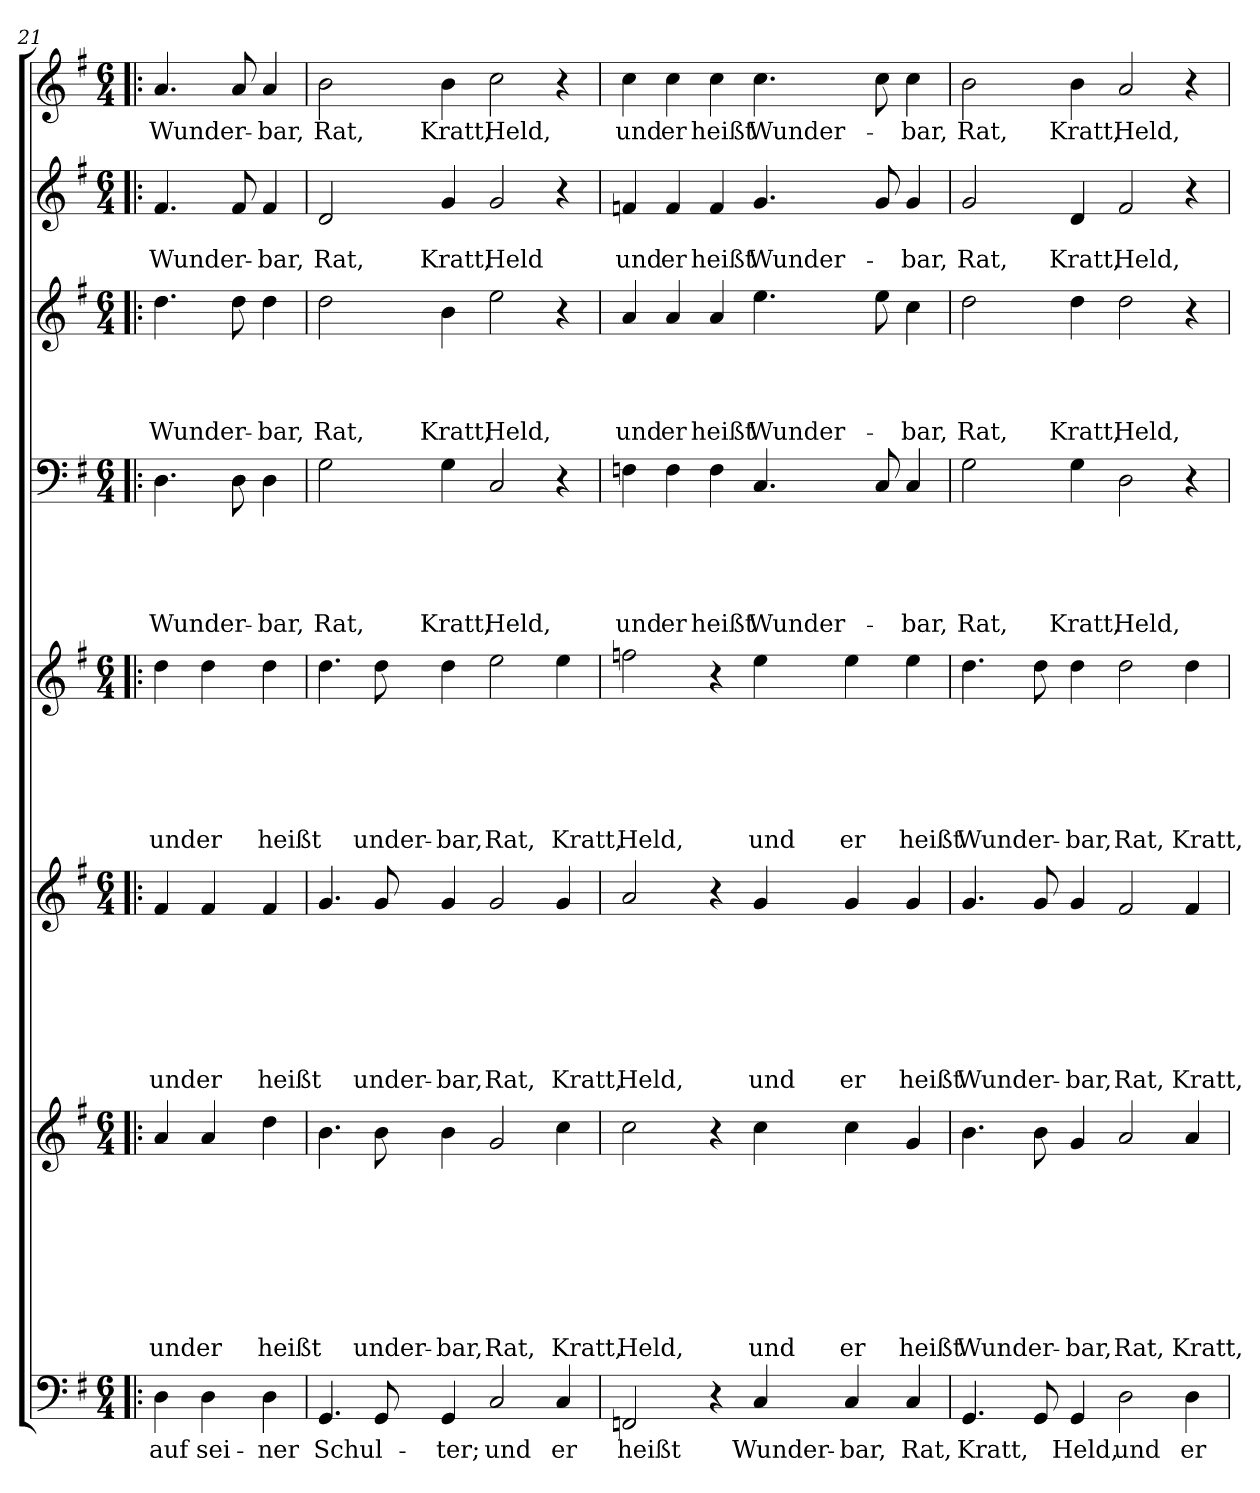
**kern	**text	**kern	**text	**text	**text	**text	**text	**text	**text	**text	**kern	**text	**text	**text	**text	**text	**text	**text	**kern	**text	**text	**text	**text	**text	**text	**kern	**text	**text	**text	**text	**text	**kern	**text	**text	**text	**text	**kern	**text	**text	**kern	**text
*part8	*part8	*part7	*part7	*part7	*part7	*part7	*part7	*part7	*part7	*part7	*part6	*part6	*part6	*part6	*part6	*part6	*part6	*part6	*part5	*part5	*part5	*part5	*part5	*part5	*part5	*part4	*part4	*part4	*part4	*part4	*part4	*part3	*part3	*part3	*part3	*part3	*part2	*part2	*part2	*part1	*part1
*staff8	*staff8	*staff7	*staff7	*staff7	*staff7	*staff7	*staff7	*staff7	*staff7	*staff7	*staff6	*staff6	*staff6	*staff6	*staff6	*staff6	*staff6	*staff6	*staff5	*staff5	*staff5	*staff5	*staff5	*staff5	*staff5	*staff4	*staff4	*staff4	*staff4	*staff4	*staff4	*staff3	*staff3	*staff3	*staff3	*staff3	*staff2	*staff2	*staff2	*staff1	*staff1
!!LO:PB:g=z
*clefF4	*	*clefG2	*	*	*	*	*	*	*	*	*clefG2	*	*	*	*	*	*	*	*clefG2	*	*	*	*	*	*	*clefF4	*	*	*	*	*	*clefG2	*	*	*	*	*clefG2	*	*	*clefG2	*
*	*	*ITrd7c12	*	*	*	*	*	*	*	*	*	*	*	*	*	*	*	*	*	*	*	*	*	*	*	*	*	*	*	*	*	*ITrd7c12	*	*	*	*	*	*	*	*	*
*k[f#]	*	*k[f#]	*	*	*	*	*	*	*	*	*k[f#]	*	*	*	*	*	*	*	*k[f#]	*	*	*	*	*	*	*k[f#]	*	*	*	*	*	*k[f#]	*	*	*	*	*k[f#]	*	*	*k[f#]	*
*G:	*	*G:	*	*	*	*	*	*	*	*	*G:	*	*	*	*	*	*	*	*G:	*	*	*	*	*	*	*G:	*	*	*	*	*	*G:	*	*	*	*	*G:	*	*	*G:	*
*M6/4	*	*M6/4	*	*	*	*	*	*	*	*	*M6/4	*	*	*	*	*	*	*	*M6/4	*	*	*	*	*	*	*M6/4	*	*	*	*	*	*M6/4	*	*	*	*	*M6/4	*	*	*M6/4	*
=21!|:	=21!|:	=21!|:	=21!|:	=21!|:	=21!|:	=21!|:	=21!|:	=21!|:	=21!|:	=21!|:	=21!|:	=21!|:	=21!|:	=21!|:	=21!|:	=21!|:	=21!|:	=21!|:	=21!|:	=21!|:	=21!|:	=21!|:	=21!|:	=21!|:	=21!|:	=21!|:	=21!|:	=21!|:	=21!|:	=21!|:	=21!|:	=21!|:	=21!|:	=21!|:	=21!|:	=21!|:	=21!|:	=21!|:	=21!|:	=21!|:	=21!|:
!	!LO:LY:b	!	!	!	!	!	!	!	!	!LO:LY:b	!	!	!	!	!	!	!	!LO:LY:b	!	!	!	!	!	!	!LO:LY:b	!	!	!	!	!	!LO:LY:b	!	!	!	!	!LO:LY:b	!	!	!LO:LY:b	!	!LO:LY:b
4D\	auf	4A/	.	.	.	.	.	.	.	und	4f#/	.	.	.	.	.	.	und	4dd\	.	.	.	.	.	und	4.D\	.	.	.	.	Wun­der-	4.d\	.	.	.	Wun­der-	4.f#/	.	Wun­der-	4.a/	Wun­der-
!	!LO:LY:b	!	!	!	!	!	!	!	!	!LO:LY:b	!	!	!	!	!	!	!	!LO:LY:b	!	!	!	!	!	!	!LO:LY:b	!	!	!	!	!	!	!	!	!	!	!	!	!	!	!	!
4D\	sei-	4A/	.	.	.	.	.	.	.	er	4f#/	.	.	.	.	.	.	er	4dd\	.	.	.	.	.	er	.	.	.	.	.	.	.	.	.	.	.	.	.	.	.	.
.	.	.	.	.	.	.	.	.	.	.	.	.	.	.	.	.	.	.	.	.	.	.	.	.	.	8D\	.	.	.	.	.	8d\	.	.	.	.	8f#/	.	.	8a/	.
!	!LO:LY:b	!	!	!	!	!	!	!	!	!LO:LY:b	!	!	!	!	!	!	!	!LO:LY:b	!	!	!	!	!	!	!LO:LY:b	!	!	!	!	!	!LO:LY:b	!	!	!	!	!LO:LY:b	!	!	!LO:LY:b	!	!LO:LY:b
4D\	-ner	4d\	.	.	.	.	.	.	.	heißt	4f#/	.	.	.	.	.	.	heißt	4dd\	.	.	.	.	.	heißt	4D\	.	.	.	.	-bar,	4d\	.	.	.	-bar,	4f#/	.	-bar,	4a/	-bar,
=22	=22	=22	=22	=22	=22	=22	=22	=22	=22	=22	=22	=22	=22	=22	=22	=22	=22	=22	=22	=22	=22	=22	=22	=22	=22	=22	=22	=22	=22	=22	=22	=22	=22	=22	=22	=22	=22	=22	=22	=22	=22
!	!LO:LY:b	!	!	!	!	!	!	!	!	!	!	!	!	!	!	!	!	!	!	!	!	!	!	!	!	!	!	!	!	!	!LO:LY:b	!	!	!	!	!LO:LY:b	!	!	!LO:LY:b	!	!LO:LY:b
4.GG/	Schul-	4.B\	.	.	.	.	.	.	.	.	4.g/	.	.	.	.	.	.	.	4.dd\	.	.	.	.	.	.	2G\	.	.	.	.	Rat,	2d\	.	.	.	Rat,	2d/	.	Rat,	2b\	Rat,
!	!	!	!	!	!	!	!	!	!	!LO:LY:b	!	!	!	!	!	!	!	!LO:LY:b	!	!	!	!	!	!	!LO:LY:b	!	!	!	!	!	!	!	!	!	!	!	!	!	!	!	!
8GG/	.	8B\	.	.	.	.	.	.	.	un­der-	8g/	.	.	.	.	.	.	un­der-	8dd\	.	.	.	.	.	un­der-	.	.	.	.	.	.	.	.	.	.	.	.	.	.	.	.
!	!LO:LY:b	!	!	!	!	!	!	!	!	!LO:LY:b	!	!	!	!	!	!	!	!LO:LY:b	!	!	!	!	!	!	!LO:LY:b	!	!	!	!	!	!LO:LY:b	!	!	!	!	!LO:LY:b	!	!	!LO:LY:b	!	!LO:LY:b
4GG/	-ter;	4B\	.	.	.	.	.	.	.	-bar,	4g/	.	.	.	.	.	.	-bar,	4dd\	.	.	.	.	.	-bar,	4G\	.	.	.	.	Kratt,	4B\	.	.	.	Kratt,	4g/	.	Kratt,	4b\	Kratt,
!	!LO:LY:b	!	!	!	!	!	!	!	!	!LO:LY:b	!	!	!	!	!	!	!	!LO:LY:b	!	!	!	!	!	!	!LO:LY:b	!	!	!	!	!	!LO:LY:b	!	!	!	!	!LO:LY:b	!	!	!LO:LY:b	!	!LO:LY:b
2C/	und	2G/	.	.	.	.	.	.	.	Rat,	2g/	.	.	.	.	.	.	Rat,	2ee\	.	.	.	.	.	Rat,	2C/	.	.	.	.	Held,	2e\	.	.	.	Held,	2g/	.	Held	2cc\	Held,
!	!LO:LY:b	!	!	!	!	!	!	!	!	!LO:LY:b	!	!	!	!	!	!	!	!LO:LY:b	!	!	!	!	!	!	!LO:LY:b	!	!	!	!	!	!	!	!	!	!	!	!	!	!	!	!
4C/	er	4c\	.	.	.	.	.	.	.	Kratt,	4g/	.	.	.	.	.	.	Kratt,	4ee\	.	.	.	.	.	Kratt,	4r	.	.	.	.	.	4r	.	.	.	.	4r	.	.	4r	.
=23	=23	=23	=23	=23	=23	=23	=23	=23	=23	=23	=23	=23	=23	=23	=23	=23	=23	=23	=23	=23	=23	=23	=23	=23	=23	=23	=23	=23	=23	=23	=23	=23	=23	=23	=23	=23	=23	=23	=23	=23	=23
!	!LO:LY:b	!	!	!	!	!	!	!	!	!LO:LY:b	!	!	!	!	!	!	!	!LO:LY:b	!	!	!	!	!	!	!LO:LY:b	!	!	!	!	!	!LO:LY:b	!	!	!	!	!LO:LY:b	!	!	!LO:LY:b	!	!LO:LY:b
2FFn/	heißt	2c\	.	.	.	.	.	.	.	Held,	2a/	.	.	.	.	.	.	Held,	2ffn\	.	.	.	.	.	Held,	4Fn\	.	.	.	.	und	4A/	.	.	.	und	4fn/	.	und	4cc\	und
!	!	!	!	!	!	!	!	!	!	!	!	!	!	!	!	!	!	!	!	!	!	!	!	!	!	!	!	!	!	!	!LO:LY:b	!	!	!	!	!LO:LY:b	!	!	!LO:LY:b	!	!LO:LY:b
.	.	.	.	.	.	.	.	.	.	.	.	.	.	.	.	.	.	.	.	.	.	.	.	.	.	4F\	.	.	.	.	er	4A/	.	.	.	er	4f/	.	er	4cc\	er
!	!	!	!	!	!	!	!	!	!	!	!	!	!	!	!	!	!	!	!	!	!	!	!	!	!	!	!	!	!	!	!LO:LY:b	!	!	!	!	!LO:LY:b	!	!	!LO:LY:b	!	!LO:LY:b
4r	.	4r	.	.	.	.	.	.	.	.	4r	.	.	.	.	.	.	.	4r	.	.	.	.	.	.	4F\	.	.	.	.	heißt	4A/	.	.	.	heißt	4f/	.	heißt	4cc\	heißt
!	!LO:LY:b	!	!	!	!	!	!	!	!	!LO:LY:b	!	!	!	!	!	!	!	!LO:LY:b	!	!	!	!	!	!	!LO:LY:b	!	!	!	!	!	!LO:LY:b	!	!	!	!	!LO:LY:b	!	!	!LO:LY:b	!	!LO:LY:b
4C/	Wun­der-	4c\	.	.	.	.	.	.	.	und	4g/	.	.	.	.	.	.	und	4ee\	.	.	.	.	.	und	4.C/	.	.	.	.	Wun­der-	4.e\	.	.	.	Wun­der-	4.g/	.	Wun­der-	4.cc\	Wun­der-
!	!LO:LY:b	!	!	!	!	!	!	!	!	!LO:LY:b	!	!	!	!	!	!	!	!LO:LY:b	!	!	!	!	!	!	!LO:LY:b	!	!	!	!	!	!	!	!	!	!	!	!	!	!	!	!
4C/	-bar,	4c\	.	.	.	.	.	.	.	er	4g/	.	.	.	.	.	.	er	4ee\	.	.	.	.	.	er	.	.	.	.	.	.	.	.	.	.	.	.	.	.	.	.
.	.	.	.	.	.	.	.	.	.	.	.	.	.	.	.	.	.	.	.	.	.	.	.	.	.	8C/	.	.	.	.	.	8e\	.	.	.	.	8g/	.	.	8cc\	.
!	!LO:LY:b	!	!	!	!	!	!	!	!	!LO:LY:b	!	!	!	!	!	!	!	!LO:LY:b	!	!	!	!	!	!	!LO:LY:b	!	!	!	!	!	!LO:LY:b	!	!	!	!	!LO:LY:b	!	!	!LO:LY:b	!	!LO:LY:b
4C/	Rat,	4G/	.	.	.	.	.	.	.	heißt	4g/	.	.	.	.	.	.	heißt	4ee\	.	.	.	.	.	heißt	4C/	.	.	.	.	-bar,	4c\	.	.	.	-bar,	4g/	.	-bar,	4cc\	-bar,
=24	=24	=24	=24	=24	=24	=24	=24	=24	=24	=24	=24	=24	=24	=24	=24	=24	=24	=24	=24	=24	=24	=24	=24	=24	=24	=24	=24	=24	=24	=24	=24	=24	=24	=24	=24	=24	=24	=24	=24	=24	=24
!	!LO:LY:b	!	!	!	!	!	!	!	!	!LO:LY:b	!	!	!	!	!	!	!	!LO:LY:b	!	!	!	!	!	!	!LO:LY:b	!	!	!	!	!	!LO:LY:b	!	!	!	!	!LO:LY:b	!	!	!LO:LY:b	!	!LO:LY:b
4.GG/	Kratt,	4.B\	.	.	.	.	.	.	.	Wun­der-	4.g/	.	.	.	.	.	.	Wun­der-	4.dd\	.	.	.	.	.	Wun­der-	2G\	.	.	.	.	Rat,	2d\	.	.	.	Rat,	2g/	.	Rat,	2b\	Rat,
8GG/	.	8B\	.	.	.	.	.	.	.	.	8g/	.	.	.	.	.	.	.	8dd\	.	.	.	.	.	.	.	.	.	.	.	.	.	.	.	.	.	.	.	.	.	.
!	!LO:LY:b	!	!	!	!	!	!	!	!	!LO:LY:b	!	!	!	!	!	!	!	!LO:LY:b	!	!	!	!	!	!	!LO:LY:b	!	!	!	!	!	!LO:LY:b	!	!	!	!	!LO:LY:b	!	!	!LO:LY:b	!	!LO:LY:b
4GG/	Held,	4G/	.	.	.	.	.	.	.	-bar,	4g/	.	.	.	.	.	.	-bar,	4dd\	.	.	.	.	.	-bar,	4G\	.	.	.	.	Kratt,	4d\	.	.	.	Kratt,	4d/	.	Kratt,	4b\	Kratt,
!	!LO:LY:b	!	!	!	!	!	!	!	!	!LO:LY:b	!	!	!	!	!	!	!	!LO:LY:b	!	!	!	!	!	!	!LO:LY:b	!	!	!	!	!	!LO:LY:b	!	!	!	!	!LO:LY:b	!	!	!LO:LY:b	!	!LO:LY:b
2D\	und	2A/	.	.	.	.	.	.	.	Rat,	2f#/	.	.	.	.	.	.	Rat,	2dd\	.	.	.	.	.	Rat,	2D\	.	.	.	.	Held,	2d\	.	.	.	Held,	2f#/	.	Held,	2a/	Held,
!	!LO:LY:b	!	!	!	!	!	!	!	!	!LO:LY:b	!	!	!	!	!	!	!	!LO:LY:b	!	!	!	!	!	!	!LO:LY:b	!	!	!	!	!	!	!	!	!	!	!	!	!	!	!	!
4D\	er	4A/	.	.	.	.	.	.	.	Kratt,	4f#/	.	.	.	.	.	.	Kratt,	4dd\	.	.	.	.	.	Kratt,	4r	.	.	.	.	.	4r	.	.	.	.	4r	.	.	4r	.
=	=	=	=	=	=	=	=	=	=	=	=	=	=	=	=	=	=	=	=	=	=	=	=	=	=	=	=	=	=	=	=	=	=	=	=	=	=	=	=	=	=
*-	*-	*-	*-	*-	*-	*-	*-	*-	*-	*-	*-	*-	*-	*-	*-	*-	*-	*-	*-	*-	*-	*-	*-	*-	*-	*-	*-	*-	*-	*-	*-	*-	*-	*-	*-	*-	*-	*-	*-	*-	*-
